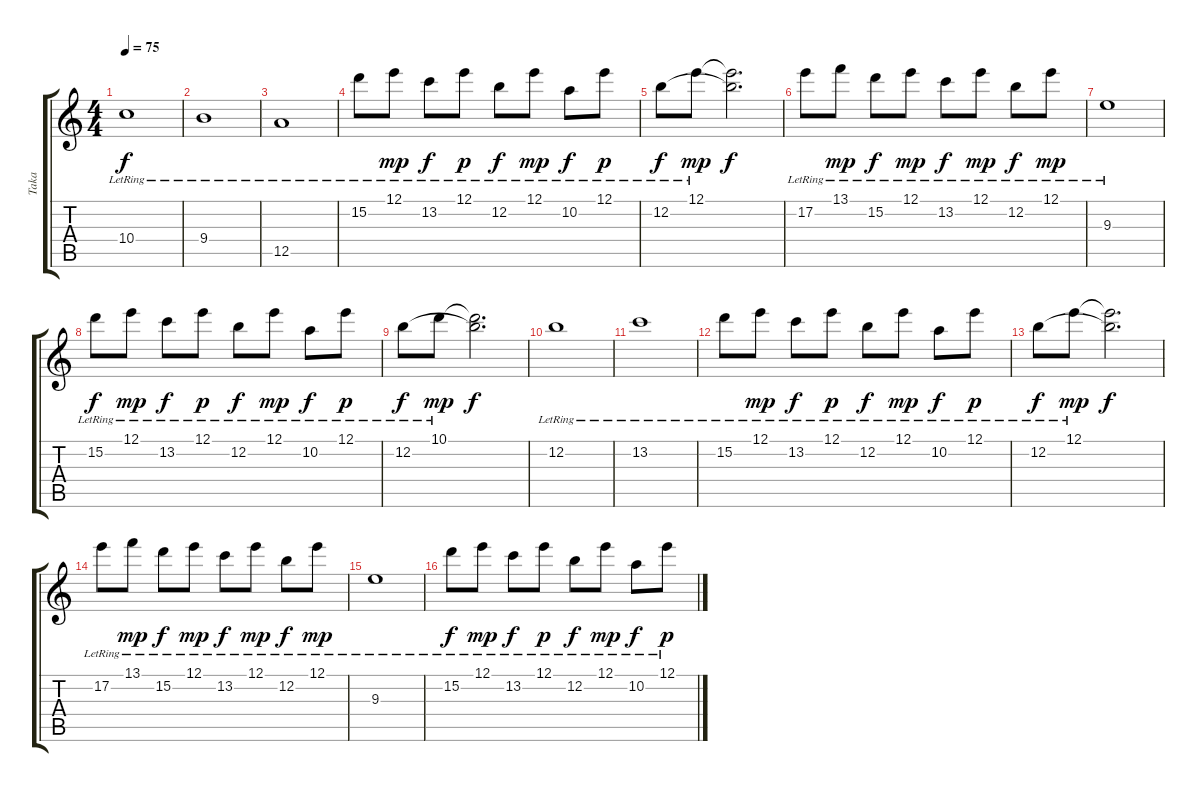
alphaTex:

\track ("Taka" "Taka") {instrument electricguitarjazz}
\staff {score tabs}
\tuning (E4 B3 G3 D3 A2 E2) {hide}
\ts (4 4)
\tempo 75
\clef g2
\ks c
10.4{lr}.1{dy f} |
9.4{lr}.1 |
12.5{lr}.1 |
15.2{lr}.8 12.1{lr}.8{dy mp} 13.2{lr}.8{dy f} 12.1{lr}.8{dy p} 12.2{lr}.8{dy f} 12.1{lr}.8{dy mp} 10.2{lr}.8{dy f} 12.1{lr}.8{dy p} |
12.2{lr}.8{dy f} 12.1{lr}.8{dy mp} (12.1{t} 12.2{t}).2{d dy f} |
17.2{lr}.8 13.1{lr}.8{dy mp} 15.2{lr}.8{dy f} 12.1{lr}.8{dy mp} 13.2{lr}.8{dy f} 12.1{lr}.8{dy mp} 12.2{lr}.8{dy f} 12.1{lr}.8{dy mp} |
9.3{lr}.1 |
15.2{lr}.8{dy f} 12.1{lr}.8{dy mp} 13.2{lr}.8{dy f} 12.1{lr}.8{dy p} 12.2{lr}.8{dy f} 12.1{lr}.8{dy mp} 10.2{lr}.8{dy f} 12.1{lr}.8{dy p} |
12.2{lr}.8{dy f} 10.1{lr}.8{dy mp} (10.1{t} 12.2{t}).2{d dy f} |
12.2{lr}.1 |
13.2{lr}.1 |
15.2{lr}.8 12.1{lr}.8{dy mp} 13.2{lr}.8{dy f} 12.1{lr}.8{dy p} 12.2{lr}.8{dy f} 12.1{lr}.8{dy mp} 10.2{lr}.8{dy f} 12.1{lr}.8{dy p} |
12.2{lr}.8{dy f} 12.1{lr}.8{dy mp} (12.1{t} 12.2{t}).2{d dy f} |
17.2{lr}.8 13.1{lr}.8{dy mp} 15.2{lr}.8{dy f} 12.1{lr}.8{dy mp} 13.2{lr}.8{dy f} 12.1{lr}.8{dy mp} 12.2{lr}.8{dy f} 12.1{lr}.8{dy mp} |
9.3{lr}.1 |
15.2{lr}.8{dy f} 12.1{lr}.8{dy mp} 13.2{lr}.8{dy f} 12.1{lr}.8{dy p} 12.2{lr}.8{dy f} 12.1{lr}.8{dy mp} 10.2{lr}.8{dy f} 12.1{lr}.8{dy p}
